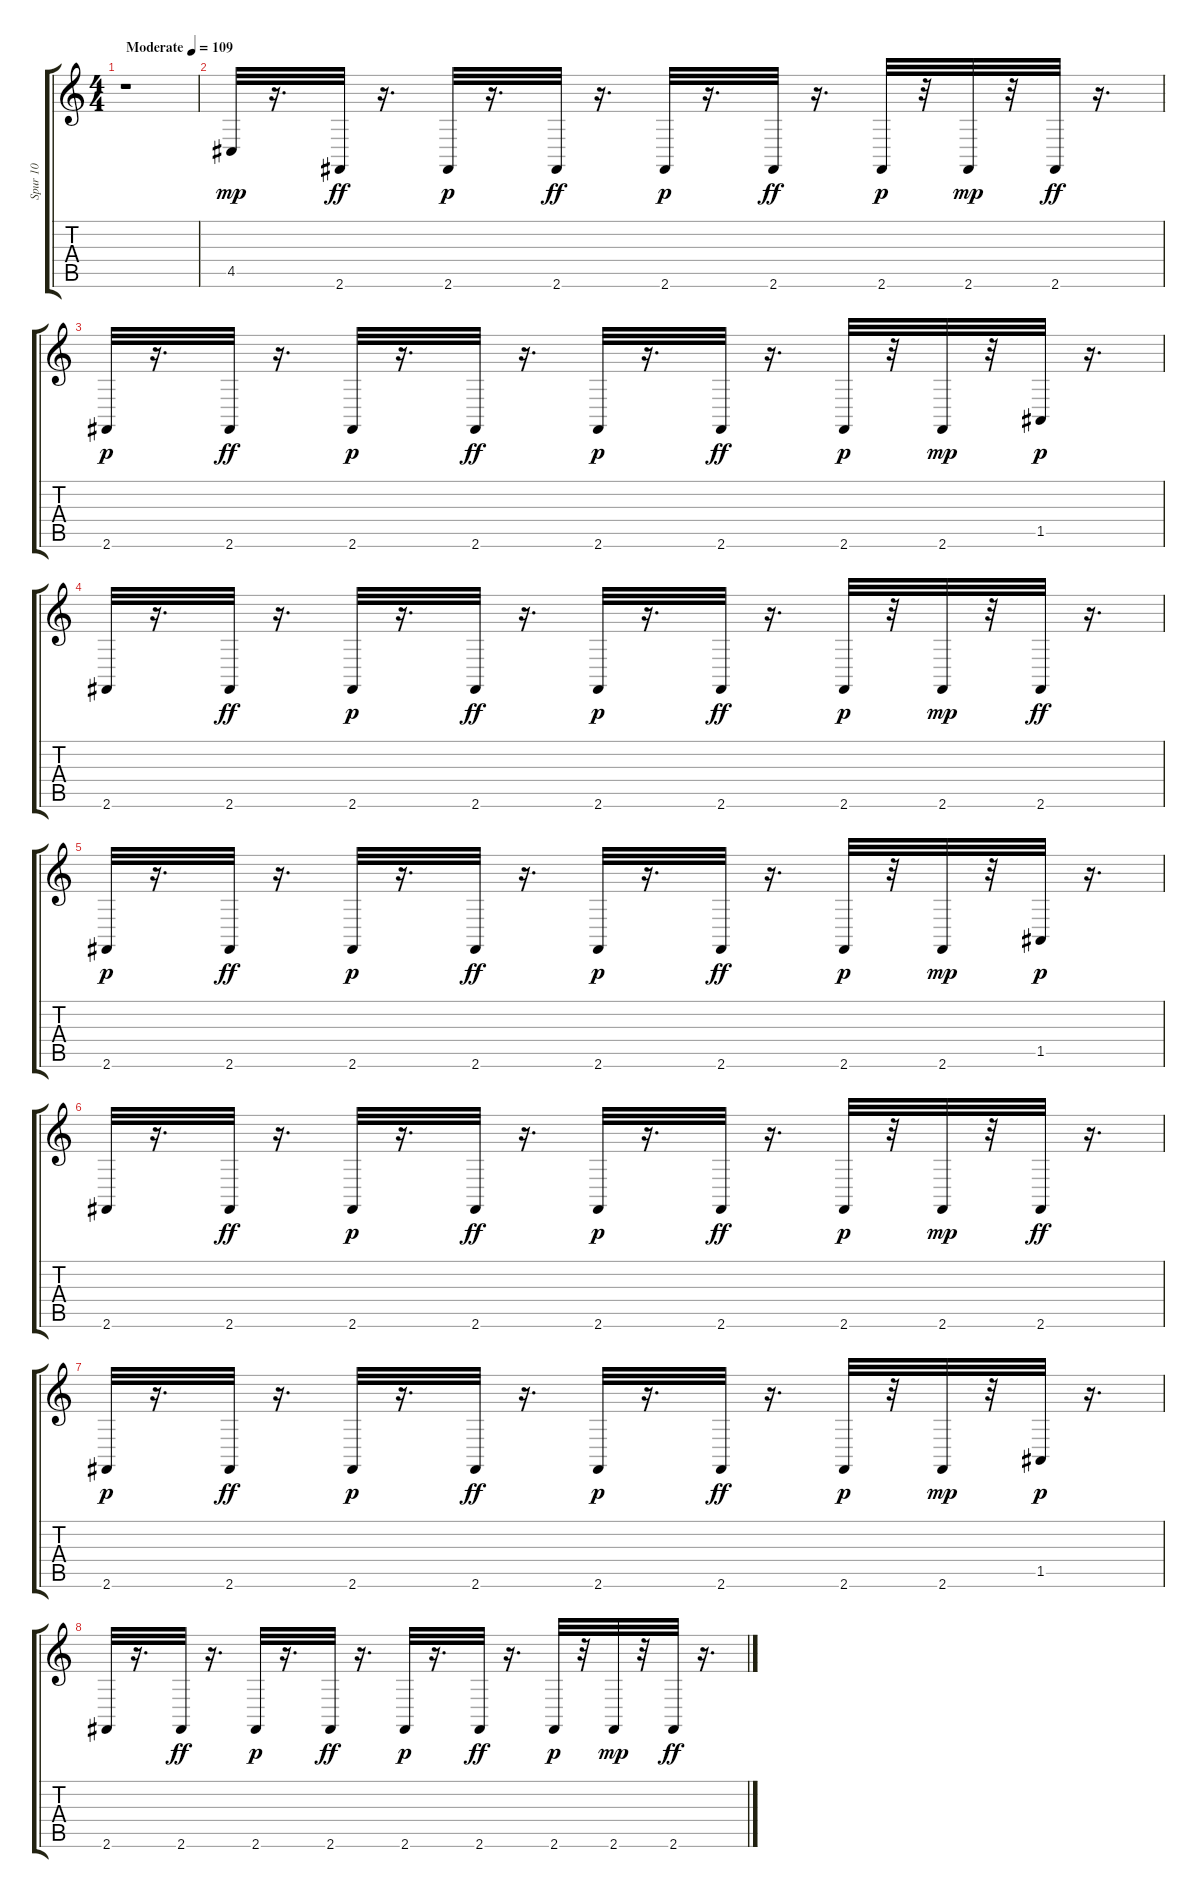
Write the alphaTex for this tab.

\track ("Spur 10" "Spur 10") {instrument acousticgrandpiano}
\staff {score tabs}
\tuning (E4 B3 G3 D3 A2 E2) {hide}
\ts (4 4)
\tempo (109 "Moderate")
\clef g2
\ks c
r.1{dy mp instrument acousticgrandpiano} |
4.5.32 r.16{d} 2.6.32{dy ff} r.16{d} 2.6.32{dy p} r.16{d} 2.6.32{dy ff} r.16{d} 2.6.32{dy p} r.16{d} 2.6.32{dy ff} r.16{d} 2.6.32{dy p} r.32 2.6.32{dy mp} r.32 2.6.32{dy ff} r.16{d} |
2.6.32{dy p} r.16{d} 2.6.32{dy ff} r.16{d} 2.6.32{dy p} r.16{d} 2.6.32{dy ff} r.16{d} 2.6.32{dy p} r.16{d} 2.6.32{dy ff} r.16{d} 2.6.32{dy p} r.32 2.6.32{dy mp} r.32 1.5.32{dy p} r.16{d} |
2.6.32 r.16{d} 2.6.32{dy ff} r.16{d} 2.6.32{dy p} r.16{d} 2.6.32{dy ff} r.16{d} 2.6.32{dy p} r.16{d} 2.6.32{dy ff} r.16{d} 2.6.32{dy p} r.32 2.6.32{dy mp} r.32 2.6.32{dy ff} r.16{d} |
2.6.32{dy p} r.16{d} 2.6.32{dy ff} r.16{d} 2.6.32{dy p} r.16{d} 2.6.32{dy ff} r.16{d} 2.6.32{dy p} r.16{d} 2.6.32{dy ff} r.16{d} 2.6.32{dy p} r.32 2.6.32{dy mp} r.32 1.5.32{dy p} r.16{d} |
2.6.32 r.16{d} 2.6.32{dy ff} r.16{d} 2.6.32{dy p} r.16{d} 2.6.32{dy ff} r.16{d} 2.6.32{dy p} r.16{d} 2.6.32{dy ff} r.16{d} 2.6.32{dy p} r.32 2.6.32{dy mp} r.32 2.6.32{dy ff} r.16{d} |
2.6.32{dy p} r.16{d} 2.6.32{dy ff} r.16{d} 2.6.32{dy p} r.16{d} 2.6.32{dy ff} r.16{d} 2.6.32{dy p} r.16{d} 2.6.32{dy ff} r.16{d} 2.6.32{dy p} r.32 2.6.32{dy mp} r.32 1.5.32{dy p} r.16{d} |
2.6.32 r.16{d} 2.6.32{dy ff} r.16{d} 2.6.32{dy p} r.16{d} 2.6.32{dy ff} r.16{d} 2.6.32{dy p} r.16{d} 2.6.32{dy ff} r.16{d} 2.6.32{dy p} r.32 2.6.32{dy mp} r.32 2.6.32{dy ff} r.16{d}
